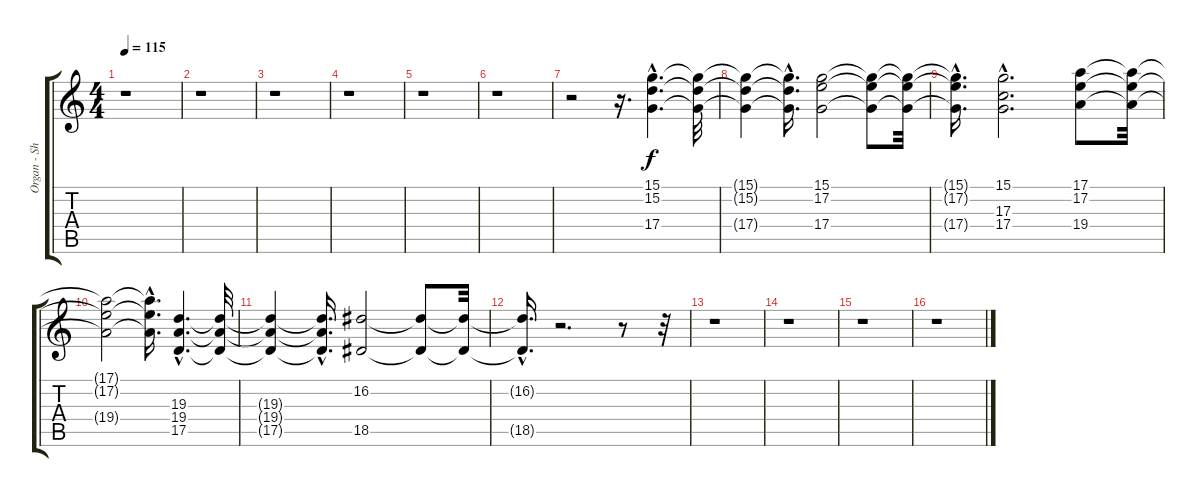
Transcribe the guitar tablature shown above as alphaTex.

\track ("Organ - Sherinian" "Organ - Sh") {instrument percussiveorgan}
\staff {score tabs}
\tuning (E4 B3 G3 D3 A2 E2) {hide}
\ts (4 4)
\tempo 115
\clef g2
\ks c
r.1{dy f} |
r.1 |
r.1 |
r.1 |
r.1 |
r.1 |
r.2 r.16{d} (15.1{hac} 15.2{hac} 17.4{hac}).4{d} (15.1{t} 15.2{t} 17.4{t}).32 |
(15.1{t} 15.2{t} 17.4{t}).4 (15.1{hac t} 15.2{hac t} 17.4{hac t}).16{d} (15.1 17.2 17.4).2 (15.1{t} 17.2{t} 17.4{t}).8 (15.1{t} 17.2{t} 17.4{t}).32 |
(15.1{hac t} 17.2{hac t} 17.4{hac t}).16{d} (15.1{hac} 17.3{hac} 17.4{hac}).2{d} (17.1 17.2 19.4).8 (17.1{t} 17.2{t} 19.4{t}).32 |
(17.1{t} 17.2{t} 19.4{t}).2 (17.1{hac t} 17.2{hac t} 19.4{hac t}).16{d} (19.3{hac} 19.4{hac} 17.5{hac}).4{d} (19.3{t} 19.4{t} 17.5{t}).32 |
(19.3{t} 19.4{t} 17.5{t}).4 (19.3{hac t} 19.4{hac t} 17.5{hac t}).16{d} (16.2 18.5).2 (16.2{t} 18.5{t}).8 (16.2{t} 18.5{t}).32 |
(16.2{hac t} 18.5{hac t}).16{d} r.2{d} r.8 r.32 |
r.1 |
r.1 |
r.1 |
r.1
